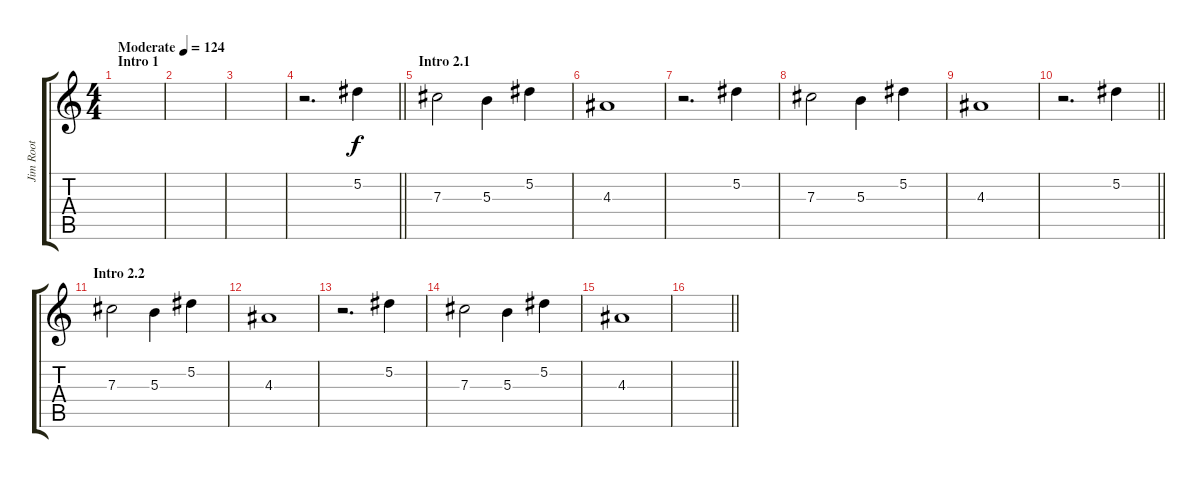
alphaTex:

\track ("Jim Root" "Jim Root") {instrument distortionguitar}
\staff {score tabs}
\tuning (Eb4 Bb3 Gb3 Db3 Ab2 Eb2) {hide}
\ts (4 4)
\section ("" "Intro 1")
\tempo (124 "Moderate")
\clef g2
\ks c
|
|
|
\barLineRight lightlight
r.2{d instrument electricguitarjazz} 5.2.4 |
\section ("" "Intro 2.1")
7.3.2 5.3.4 5.2.4 |
4.3.1 |
r.2{d} 5.2.4 |
7.3.2 5.3.4 5.2.4 |
4.3.1 |
\barLineRight lightlight
r.2{d} 5.2.4 |
\section ("" "Intro 2.2")
7.3.2 5.3.4 5.2.4 |
4.3.1 |
r.2{d} 5.2.4 |
7.3.2 5.3.4 5.2.4 |
4.3.1 |
\barLineRight lightlight
